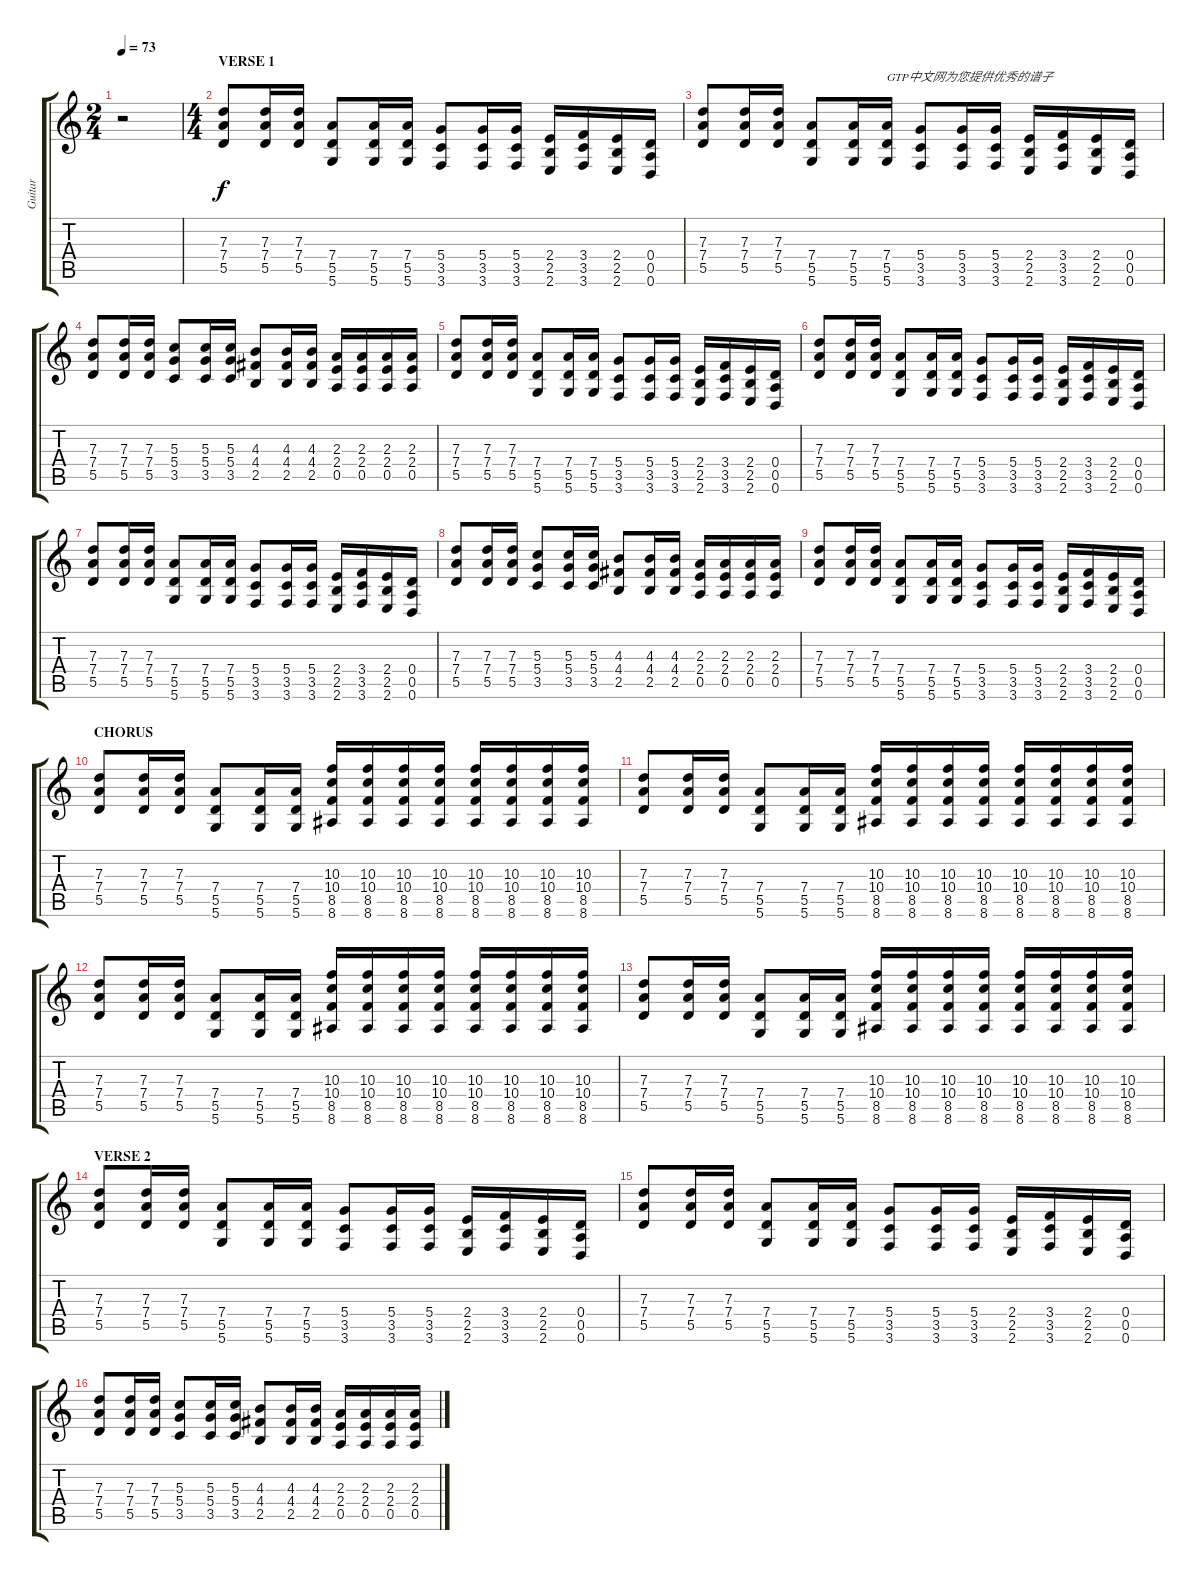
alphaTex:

\track ("Guitar" "Guitar") {instrument distortionguitar}
\staff {score tabs}
\tuning (E4 B3 G3 D3 A2 D2) {hide}
\ts (2 4)
\tempo 73
\clef g2
\ks c
r.2{dy f instrument distortionguitar} |
\ts (4 4)
\section ("" "VERSE 1")
(7.3 7.4 5.5).8 (7.3 7.4 5.5).16 (7.3 7.4 5.5).16 (7.4 5.5 5.6).8 (7.4 5.5 5.6).16 (7.4 5.5 5.6).16 (5.4 3.5 3.6).8 (5.4 3.5 3.6).16 (5.4 3.5 3.6).16 (2.4 2.5 2.6).16 (3.4 3.5 3.6).16 (2.4 2.5 2.6).16 (0.4 0.5 0.6).16 |
(7.3 7.4 5.5).8 (7.3 7.4 5.5).16 (7.3 7.4 5.5).16 (7.4 5.5 5.6).8 (7.4 5.5 5.6).16 (7.4 5.5 5.6).16{txt "GTP中文网为您提供优秀的谱子"} (5.4 3.5 3.6).8 (5.4 3.5 3.6).16 (5.4 3.5 3.6).16 (2.4 2.5 2.6).16 (3.4 3.5 3.6).16 (2.4 2.5 2.6).16 (0.4 0.5 0.6).16 |
(7.3 7.4 5.5).8 (7.3 7.4 5.5).16 (7.3 7.4 5.5).16 (5.3 5.4 3.5).8 (5.3 5.4 3.5).16 (5.3 5.4 3.5).16 (4.3 4.4 2.5).8 (4.3 4.4 2.5).16 (4.3 4.4 2.5).16 (2.3 2.4 0.5).16 (2.3 2.4 0.5).16 (2.3 2.4 0.5).16 (2.3 2.4 0.5).16 |
(7.3 7.4 5.5).8 (7.3 7.4 5.5).16 (7.3 7.4 5.5).16 (7.4 5.5 5.6).8 (7.4 5.5 5.6).16 (7.4 5.5 5.6).16 (5.4 3.5 3.6).8 (5.4 3.5 3.6).16 (5.4 3.5 3.6).16 (2.4 2.5 2.6).16 (3.4 3.5 3.6).16 (2.4 2.5 2.6).16 (0.4 0.5 0.6).16 |
(7.3 7.4 5.5).8 (7.3 7.4 5.5).16 (7.3 7.4 5.5).16 (7.4 5.5 5.6).8 (7.4 5.5 5.6).16 (7.4 5.5 5.6).16 (5.4 3.5 3.6).8 (5.4 3.5 3.6).16 (5.4 3.5 3.6).16 (2.4 2.5 2.6).16 (3.4 3.5 3.6).16 (2.4 2.5 2.6).16 (0.4 0.5 0.6).16 |
(7.3 7.4 5.5).8 (7.3 7.4 5.5).16 (7.3 7.4 5.5).16 (7.4 5.5 5.6).8 (7.4 5.5 5.6).16 (7.4 5.5 5.6).16 (5.4 3.5 3.6).8 (5.4 3.5 3.6).16 (5.4 3.5 3.6).16 (2.4 2.5 2.6).16 (3.4 3.5 3.6).16 (2.4 2.5 2.6).16 (0.4 0.5 0.6).16 |
(7.3 7.4 5.5).8 (7.3 7.4 5.5).16 (7.3 7.4 5.5).16 (5.3 5.4 3.5).8 (5.3 5.4 3.5).16 (5.3 5.4 3.5).16 (4.3 4.4 2.5).8 (4.3 4.4 2.5).16 (4.3 4.4 2.5).16 (2.3 2.4 0.5).16 (2.3 2.4 0.5).16 (2.3 2.4 0.5).16 (2.3 2.4 0.5).16 |
(7.3 7.4 5.5).8 (7.3 7.4 5.5).16 (7.3 7.4 5.5).16 (7.4 5.5 5.6).8 (7.4 5.5 5.6).16 (7.4 5.5 5.6).16 (5.4 3.5 3.6).8 (5.4 3.5 3.6).16 (5.4 3.5 3.6).16 (2.4 2.5 2.6).16 (3.4 3.5 3.6).16 (2.4 2.5 2.6).16 (0.4 0.5 0.6).16 |
\section ("" "CHORUS")
(7.3 7.4 5.5).8 (7.3 7.4 5.5).16 (7.3 7.4 5.5).16 (7.4 5.5 5.6).8 (7.4 5.5 5.6).16 (7.4 5.5 5.6).16 (10.3 10.4 8.5 8.6).16 (10.3 10.4 8.5 8.6).16 (10.3 10.4 8.5 8.6).16 (10.3 10.4 8.5 8.6).16 (10.3 10.4 8.5 8.6).16 (10.3 10.4 8.5 8.6).16 (10.3 10.4 8.5 8.6).16 (10.3 10.4 8.5 8.6).16 |
(7.3 7.4 5.5).8 (7.3 7.4 5.5).16 (7.3 7.4 5.5).16 (7.4 5.5 5.6).8 (7.4 5.5 5.6).16 (7.4 5.5 5.6).16 (10.3 10.4 8.5 8.6).16 (10.3 10.4 8.5 8.6).16 (10.3 10.4 8.5 8.6).16 (10.3 10.4 8.5 8.6).16 (10.3 10.4 8.5 8.6).16 (10.3 10.4 8.5 8.6).16 (10.3 10.4 8.5 8.6).16 (10.3 10.4 8.5 8.6).16 |
(7.3 7.4 5.5).8 (7.3 7.4 5.5).16 (7.3 7.4 5.5).16 (7.4 5.5 5.6).8 (7.4 5.5 5.6).16 (7.4 5.5 5.6).16 (10.3 10.4 8.5 8.6).16 (10.3 10.4 8.5 8.6).16 (10.3 10.4 8.5 8.6).16 (10.3 10.4 8.5 8.6).16 (10.3 10.4 8.5 8.6).16 (10.3 10.4 8.5 8.6).16 (10.3 10.4 8.5 8.6).16 (10.3 10.4 8.5 8.6).16 |
(7.3 7.4 5.5).8 (7.3 7.4 5.5).16 (7.3 7.4 5.5).16 (7.4 5.5 5.6).8 (7.4 5.5 5.6).16 (7.4 5.5 5.6).16 (10.3 10.4 8.5 8.6).16 (10.3 10.4 8.5 8.6).16 (10.3 10.4 8.5 8.6).16 (10.3 10.4 8.5 8.6).16 (10.3 10.4 8.5 8.6).16 (10.3 10.4 8.5 8.6).16 (10.3 10.4 8.5 8.6).16 (10.3 10.4 8.5 8.6).16 |
\section ("" "VERSE 2")
(7.3 7.4 5.5).8 (7.3 7.4 5.5).16 (7.3 7.4 5.5).16 (7.4 5.5 5.6).8 (7.4 5.5 5.6).16 (7.4 5.5 5.6).16 (5.4 3.5 3.6).8 (5.4 3.5 3.6).16 (5.4 3.5 3.6).16 (2.4 2.5 2.6).16 (3.4 3.5 3.6).16 (2.4 2.5 2.6).16 (0.4 0.5 0.6).16 |
(7.3 7.4 5.5).8 (7.3 7.4 5.5).16 (7.3 7.4 5.5).16 (7.4 5.5 5.6).8 (7.4 5.5 5.6).16 (7.4 5.5 5.6).16 (5.4 3.5 3.6).8 (5.4 3.5 3.6).16 (5.4 3.5 3.6).16 (2.4 2.5 2.6).16 (3.4 3.5 3.6).16 (2.4 2.5 2.6).16 (0.4 0.5 0.6).16 |
(7.3 7.4 5.5).8 (7.3 7.4 5.5).16 (7.3 7.4 5.5).16 (5.3 5.4 3.5).8 (5.3 5.4 3.5).16 (5.3 5.4 3.5).16 (4.3 4.4 2.5).8 (4.3 4.4 2.5).16 (4.3 4.4 2.5).16 (2.3 2.4 0.5).16 (2.3 2.4 0.5).16 (2.3 2.4 0.5).16 (2.3 2.4 0.5).16
